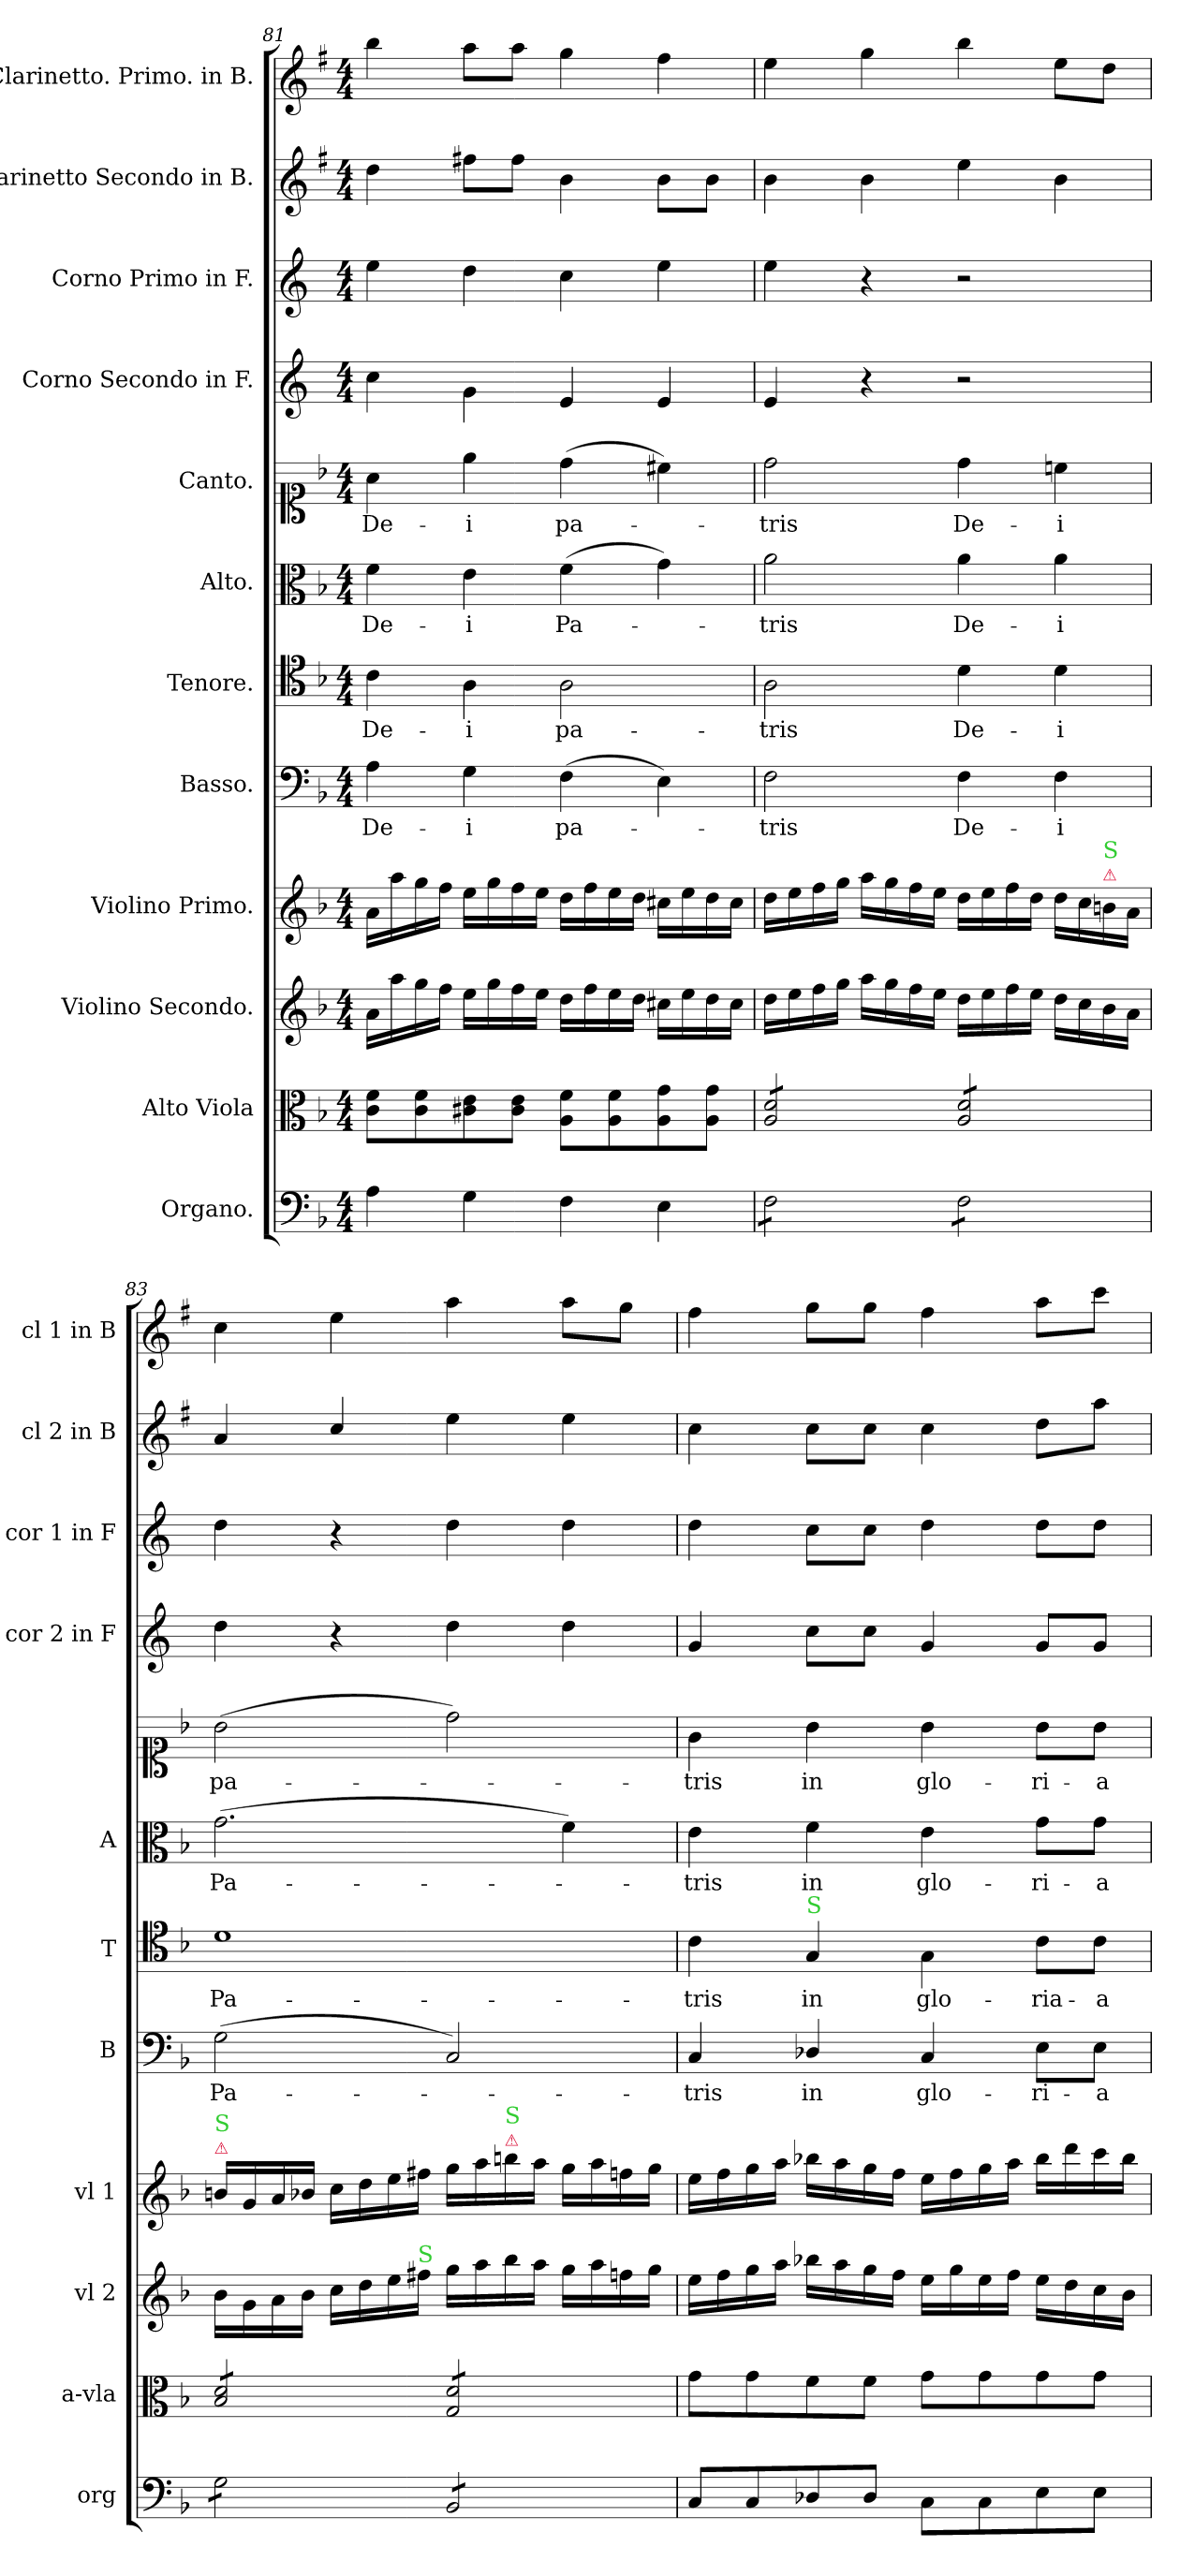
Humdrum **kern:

**kern	**kern	**kern	**kern	**kern	**text	**kern	**text	**kern	**text	**kern	**text	**kern	**kern	**kern	**kern
*part12	*part11	*part10	*part9	*part8	*part8	*part7	*part7	*part6	*part6	*part5	*part5	*part4	*part3	*part2	*part1
*staff12	*staff11	*staff10	*staff9	*staff8	*staff8	*staff7	*staff7	*staff6	*staff6	*staff5	*staff5	*staff4	*staff3	*staff2	*staff1
*I"Organo.	*I"Alto Viola	*I"Violino Secondo.	*I"Violino Primo.	*I"Basso.	*	*I"Tenore.	*	*I"Alto.	*	*I"Canto.	*	*I"Corno Secondo in F.	*I"Corno Primo in F.	*I"Clarinetto Secondo in B.	*I"Clarinetto. Primo. in B.
*I'org	*I'a-vla	*I'vl 2	*I'vl 1	*I'B	*	*I'T	*	*I'A	*	*	*	*I'cor 2 in F	*I'cor 1 in F	*I'cl 2 in B	*I'cl 1 in B
*clefF4	*clefC3	*clefG2	*clefG2	*clefF4	*	*clefC4	*	*clefC3	*	*clefC1	*	*clefG2	*clefG2	*clefG2	*clefG2
*	*	*	*	*	*	*	*	*	*	*	*	*ITrd4c7	*ITrd4c7	*ITrd1c2	*ITrd1c2
*k[b-]	*k[b-]	*k[b-]	*k[b-]	*k[b-]	*	*k[b-]	*	*k[b-]	*	*k[b-]	*	*k[b-]	*k[b-]	*k[b-]	*k[b-]
*F:	*F:	*F:	*F:	*F:	*	*F:	*	*F:	*	*F:	*	*F:	*F:	*F:	*F:
*M4/4	*M4/4	*M4/4	*M4/4	*M4/4	*	*M4/4	*	*M4/4	*	*M4/4	*	*M4/4	*M4/4	*M4/4	*M4/4
=81	=81	=81	=81	=81	=81	=81	=81	=81	=81	=81	=81	=81	=81	=81	=81
4A\	8c\ 8f\L	16a\LL	16a\LL	4A\	De-	4c\	De-	4f\	De-	4a\	De-	4f\	4a\	4cc\	4aa\
.	.	16aa\	16aa\	.	.	.	.	.	.	.	.	.	.	.	.
.	8c\ 8f\	16gg\	16gg\	.	.	.	.	.	.	.	.	.	.	.	.
.	.	16ff\JJ	16ff\JJ	.	.	.	.	.	.	.	.	.	.	.	.
4G\	8c#X\ 8e\	16ee\LL	16ee\LL	4G\	-i	4A\	-i	4e\	-i	4ee\	-i	4c\	4g\	8een\L	8gg\L
.	.	16gg\	16gg\	.	.	.	.	.	.	.	.	.	.	.	.
.	8c#\ 8e\J	16ff\	16ff\	.	.	.	.	.	.	.	.	.	.	8ee\J	8gg\J
.	.	16ee\JJ	16ee\JJ	.	.	.	.	.	.	.	.	.	.	.	.
4F\	8A\ 8f\L	16dd\LL	16dd\LL	(4F\	pa-	2A\	pa-	(4f\	Pa-	(4dd\	pa-	4A/	4f\	4a\	4ff\
.	.	16ff\	16ff\	.	.	.	.	.	.	.	.	.	.	.	.
.	8A\ 8f\	16ee\	16ee\	.	.	.	.	.	.	.	.	.	.	.	.
.	.	16dd\JJ	16dd\JJ	.	.	.	.	.	.	.	.	.	.	.	.
4E\	8A\ 8g\	16cc#X\LL	16cc#X\LL	4E\)	.	.	.	4g\)	.	4cc#X\)	.	4A/	4a\	8a\L	4ee\
.	.	16ee\	16ee\	.	.	.	.	.	.	.	.	.	.	.	.
.	8A\ 8g\J	16dd\	16dd\	.	.	.	.	.	.	.	.	.	.	8a\J	.
.	.	16cc#\JJ	16cc#\JJ	.	.	.	.	.	.	.	.	.	.	.	.
=82	=82	=82	=82	=82	=82	=82	=82	=82	=82	=82	=82	=82	=82	=82	=82
*tremolo	*	*	*	*	*	*	*	*	*	*	*	*	*	*	*
*	*tremolo	*	*	*	*	*	*	*	*	*	*	*	*	*	*
8F\L	8A/ 8d/L	16dd\LL	16dd\LL	2F\	-tris	2A\	-tris	2a\	-tris	2dd\	-tris	4A/	4a\	4a\	4dd\
.	.	16ee\	16ee\	.	.	.	.	.	.	.	.	.	.	.	.
8F\	8A/ 8d/	16ff\	16ff\	.	.	.	.	.	.	.	.	.	.	.	.
.	.	16gg\JJ	16gg\JJ	.	.	.	.	.	.	.	.	.	.	.	.
8F\	8A/ 8d/	16aa\LL	16aa\LL	.	.	.	.	.	.	.	.	4r	4r	4a\	4ff\
.	.	16gg\	16gg\	.	.	.	.	.	.	.	.	.	.	.	.
8F\J	8A/ 8d/J	16ff\	16ff\	.	.	.	.	.	.	.	.	.	.	.	.
.	.	16ee\JJ	16ee\JJ	.	.	.	.	.	.	.	.	.	.	.	.
8F\L	8A/ 8d/L	16dd\LL	16dd\LL	4F\	De-	4d\	De-	4a\	De-	4dd\	De-	2r	2r	4dd\	4aa\
.	.	16ee\	16ee\	.	.	.	.	.	.	.	.	.	.	.	.
8F\	8A/ 8d/	16ff\	16ff\	.	.	.	.	.	.	.	.	.	.	.	.
.	.	16ee\JJ	16dd\JJ	.	.	.	.	.	.	.	.	.	.	.	.
8F\	8A/ 8d/	16dd\LL	16dd\LL	4F\	-i	4d\	-i	4a\	-i	4ccn\	-i	.	.	4a\	8dd\L
.	.	16cc\	16cc\	.	.	.	.	.	.	.	.	.	.	.	.
!	!	!	!LO:TX:a:color=crimson:t=⚠	!	!	!	!	!	!	!	!	!	!	!	!
!	!	!	!LO:TX:a:color=limegreen:t=S	!	!	!	!	!	!	!	!	!	!	!	!
8F\J	8A/ 8d/J	16b-\	16bn\	.	.	.	.	.	.	.	.	.	.	.	8cc\J
.	.	16a\JJ	16a\JJ	.	.	.	.	.	.	.	.	.	.	.	.
=83	=83	=83	=83	=83	=83	=83	=83	=83	=83	=83	=83	=83	=83	=83	=83
!	!	!	!LO:TX:a:color=crimson:t=⚠	!	!	!	!	!	!	!	!	!	!	!	!
!	!	!	!LO:TX:a:color=limegreen:t=S	!	!	!	!	!	!	!	!	!	!	!	!
8G\L	8B-/ 8d/L	16b-\LL	16bn/LL	(2G\	Pa-	1d	Pa-	(2.g\	Pa-	(2b-\	pa-	4g\	4g\	4g/	4b-\
.	.	16g\	16g/	.	.	.	.	.	.	.	.	.	.	.	.
8G\	8B-/ 8d/	16a\	16a/	.	.	.	.	.	.	.	.	.	.	.	.
.	.	16b-\JJ	16b-X/JJ	.	.	.	.	.	.	.	.	.	.	.	.
8G\	8B-/ 8d/	16cc\LL	16cc\LL	.	.	.	.	.	.	.	.	4r	4r	4b-/	4dd\
.	.	16dd\	16dd\	.	.	.	.	.	.	.	.	.	.	.	.
8G\J	8B-/ 8d/J	16ee\	16ee\	.	.	.	.	.	.	.	.	.	.	.	.
!	!	!LO:TX:a:color=limegreen:t=S	!	!	!	!	!	!	!	!	!	!	!	!	!
.	.	16ff#X\JJ	16ff#X\JJ	.	.	.	.	.	.	.	.	.	.	.	.
8BB-/L	8G/ 8d/L	16gg\LL	16gg\LL	2C/)	.	.	.	.	.	2dd\)	.	4g\	4g\	4dd\	4gg\
.	.	16aa\	16aa\	.	.	.	.	.	.	.	.	.	.	.	.
!	!	!	!LO:TX:a:color=crimson:t=⚠	!	!	!	!	!	!	!	!	!	!	!	!
!	!	!	!LO:TX:a:color=limegreen:t=S	!	!	!	!	!	!	!	!	!	!	!	!
8BB-/	8G/ 8d/	16bb-\	16bbn\	.	.	.	.	.	.	.	.	.	.	.	.
.	.	16aa\JJ	16aa\JJ	.	.	.	.	.	.	.	.	.	.	.	.
8BB-/	8G/ 8d/	16gg\LL	16gg\LL	.	.	.	.	4f\)	.	.	.	4g\	4g\	4dd\	8gg\L
.	.	16aa\	16aa\	.	.	.	.	.	.	.	.	.	.	.	.
8BB-/J	8G/ 8d/J	16ffn\	16ffn\	.	.	.	.	.	.	.	.	.	.	.	8ff\J
*	*Xtremolo	*	*	*	*	*	*	*	*	*	*	*	*	*	*
*Xtremolo	*	*	*	*	*	*	*	*	*	*	*	*	*	*	*
.	.	16gg\JJ	16gg\JJ	.	.	.	.	.	.	.	.	.	.	.	.
=84	=84	=84	=84	=84	=84	=84	=84	=84	=84	=84	=84	=84	=84	=84	=84
8C/L	8g\L	16ee\LL	16ee\LL	4C/	-tris	4c\	-tris	4e\	-tris	4g\	-tris	4c/	4g\	4b-\	4ee\
.	.	16ff\	16ff\	.	.	.	.	.	.	.	.	.	.	.	.
8C/	8g\	16gg\	16gg\	.	.	.	.	.	.	.	.	.	.	.	.
.	.	16aa\JJ	16aa\JJ	.	.	.	.	.	.	.	.	.	.	.	.
!	!	!	!	!	!	!LO:TX:a:color=limegreen:t=S	!	!	!	!	!	!	!	!	!
8D-X/	8f\	16bb-X\LL	16bb-X\LL	4D-X/	in	4G/	in	4f\	in	4b-\	in	8f\L	8f\L	8b-\L	8ff\L
.	.	16aa\	16aa\	.	.	.	.	.	.	.	.	.	.	.	.
8D-/J	8f\J	16gg\	16gg\	.	.	.	.	.	.	.	.	8f\J	8f\J	8b-\J	8ff\J
.	.	16ff\JJ	16ff\JJ	.	.	.	.	.	.	.	.	.	.	.	.
8C\L	8g\L	16ee\LL	16ee\LL	4C/	glo-	4G\	glo-	4e\	glo-	4b-\	glo-	4c/	4g\	4b-\	4ee\
.	.	16gg\	16ff\	.	.	.	.	.	.	.	.	.	.	.	.
8C\	8g\	16ee\	16gg\	.	.	.	.	.	.	.	.	.	.	.	.
.	.	16ff\JJ	16aa\JJ	.	.	.	.	.	.	.	.	.	.	.	.
8E\	8g\	16ee\LL	16bb-\LL	8E\L	-ri-	8c\L	-ria-	8g\L	-ri-	8b-\L	-ri-	8c/L	8g\L	8cc\L	8gg\L
.	.	16dd\	16ddd\	.	.	.	.	.	.	.	.	.	.	.	.
8E\J	8g\J	16cc\	16ccc\	8E\J	-a	8c\J	-a	8g\J	-a	8b-\J	-a	8c/J	8g\J	8gg\J	8bb-\J
.	.	16b-\JJ	16bb-\JJ	.	.	.	.	.	.	.	.	.	.	.	.
=	=	=	=	=	=	=	=	=	=	=	=	=	=	=	=
*-	*-	*-	*-	*-	*-	*-	*-	*-	*-	*-	*-	*-	*-	*-	*-
